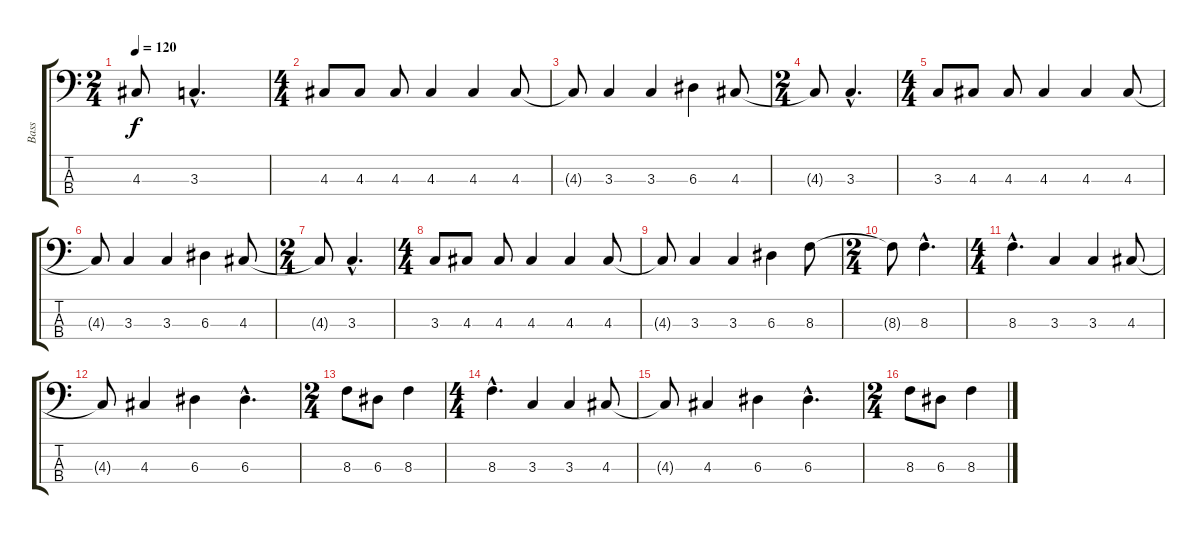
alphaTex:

\track ("Bass" "Bass") {instrument electricbassfinger}
\staff {score tabs}
\tuning (G2 D2 A1 E1) {hide}
\ts (2 4)
\tempo 120
\clef f4
\ks c
4.3{t}.8{dy f} 3.3{hac}.4{d} |
\ts (4 4)
4.3.8 4.3.8 4.3.8 4.3.4 4.3.4 4.3.8 |
4.3{t}.8 3.3.4 3.3.4 6.3.4 4.3.8 |
\ts (2 4)
4.3{t}.8 3.3{hac}.4{d} |
\ts (4 4)
3.3.8 4.3.8 4.3.8 4.3.4 4.3.4 4.3.8 |
4.3{t}.8 3.3.4 3.3.4 6.3.4 4.3.8 |
\ts (2 4)
4.3{t}.8 3.3{hac}.4{d} |
\ts (4 4)
3.3.8 4.3.8 4.3.8 4.3.4 4.3.4 4.3.8 |
4.3{t}.8 3.3.4 3.3.4 6.3.4 8.3.8 |
\ts (2 4)
8.3{t}.8 8.3{hac}.4{d} |
\ts (4 4)
8.3{hac}.4{d} 3.3.4 3.3.4 4.3.8 |
4.3{t}.8 4.3.4 6.3.4 6.3{hac}.4{d} |
\ts (2 4)
8.3.8 6.3.8 8.3.4 |
\ts (4 4)
8.3{hac}.4{d} 3.3.4 3.3.4 4.3.8 |
4.3{t}.8 4.3.4 6.3.4 6.3{hac}.4{d} |
\ts (2 4)
8.3.8 6.3.8 8.3.4
